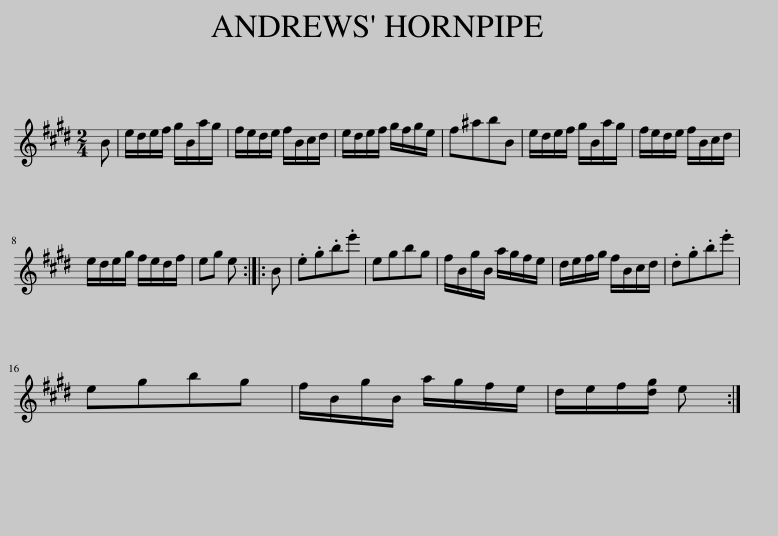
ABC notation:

X:1
L:1/8
M:2/4
I:linebreak $
K:E
V:1 treble
V:1
 B | e/d/e/f/ g/B/a/g/ | f/e/d/e/ f/B/c/d/ | e/d/e/f/ g/f/g/e/ | f^abB | %5
 e/d/e/f/ g/B/a/g/ | f/e/d/e/ f/B/c/d/ |$ e/d/e/g/ f/e/d/f/ | eg e :: B | %10
 .e.g.b.e' | egbg | f/B/g/B/ a/g/f/e/ | d/e/f/g/ f/B/c/d/ | .d.g.b.e' |$ %15
 egbg | f/B/g/B/ a/g/f/e/ | d/e/f/[dg]/ e :| %18
